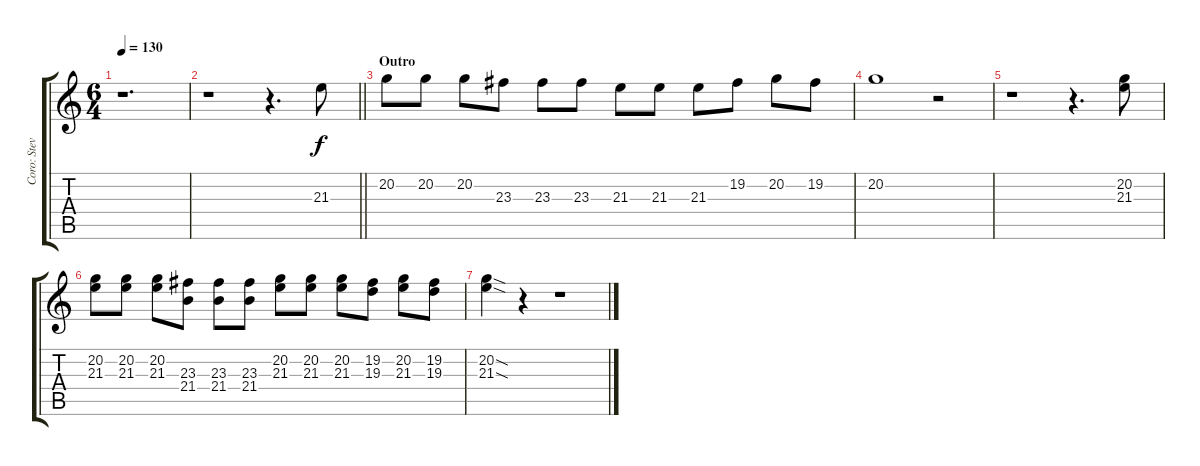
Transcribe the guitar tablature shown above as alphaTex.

\track ("Coro: Steve" "Coro: Stev") {instrument choiraahs}
\staff {score tabs}
\tuning (E4 B3 G3 D3 A2 E2) {hide}
\ts (6 4)
\tempo 130
\clef g2
\ks c
r.1{d dy f} |
\barLineRight lightlight
r.1 r.4{d} 21.3.8 |
\section ("" "Outro")
20.2.8 20.2.8 20.2.8 23.3.8 23.3.8 23.3.8 21.3.8 21.3.8 21.3.8 19.2.8 20.2.8 19.2.8 |
20.2.1 r.2 |
r.1 r.4{d} (20.2 21.3).8 |
(20.2 21.3).8 (20.2 21.3).8 (20.2 21.3).8 (23.3 21.4).8 (23.3 21.4).8 (23.3 21.4).8 (20.2 21.3).8 (20.2 21.3).8 (20.2 21.3).8 (19.2 19.3).8 (20.2 21.3).8 (19.2 19.3).8 |
(20.2{sod} 21.3{sod}).4 r.4 r.1
